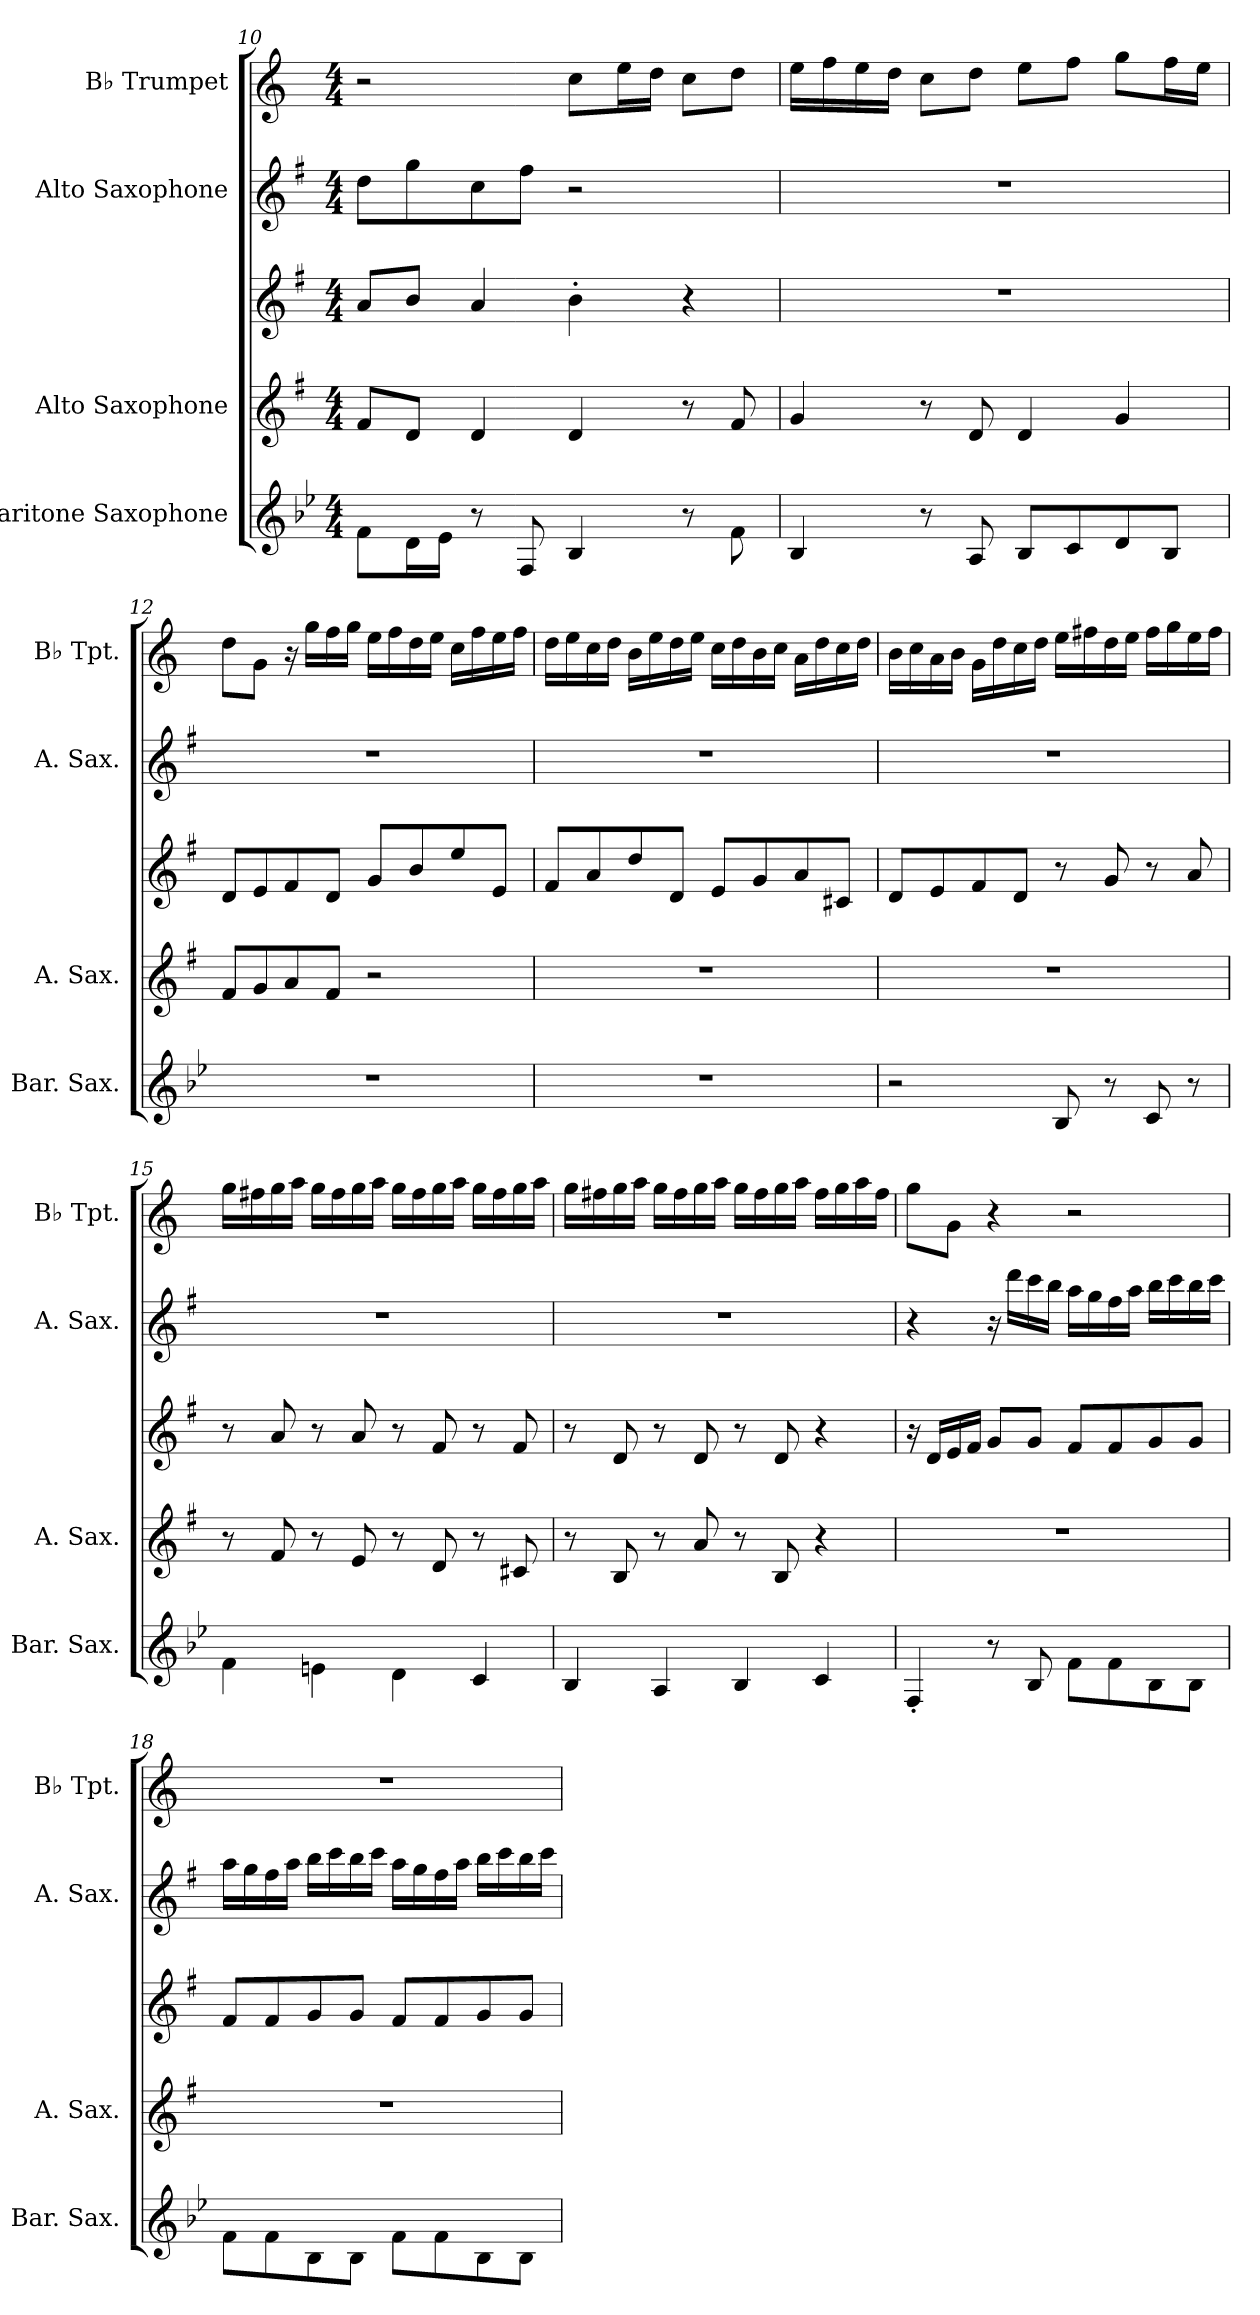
**kern	**kern	**kern	**kern	**kern
*part4	*part3	*part3	*part2	*part1
*staff5	*staff4	*staff3	*staff2	*staff1
*I"Baritone Saxophone	*I"Alto Saxophone	*	*I"Alto Saxophone	*I"B♭ Trumpet
*I'Bar. Sax.	*I'A. Sax.	*	*I'A. Sax.	*I'B♭ Tpt.
*clefG2	*clefG2	*clefG2	*clefG2	*clefG2
*ITrd12c21	*ITrd5c9	*ITrd5c9	*ITrd5c9	*ITrd1c2
*k[b-e-]	*k[b-e-]	*k[b-e-]	*k[b-e-]	*k[b-e-]
*M4/4	*M4/4	*M4/4	*M4/4	*M4/4
=10	=10	=10	=10	=10
8F\L	8A/L	8c/L	8f\L	2r
16D\L	8F/J	8d/J	8b-\	.
16E-\JJ	.	.	.	.
8r	4F/	4c/	8e-\	.
8FF/	.	.	8a\J	.
4BB-/	4F/	4d'\	2r	8b-\L
.	.	.	.	16dd\L
.	.	.	.	16cc\JJ
8r	8r	4r	.	8b-\L
8F\	8A/	.	.	8cc\J
=11	=11	=11	=11	=11
4BB-/	4B-/	1r	1r	16dd\LL
.	.	.	.	16ee-\
.	.	.	.	16dd\
.	.	.	.	16cc\JJ
8r	8r	.	.	8b-\L
8AA/	8F/	.	.	8cc\J
8BB-/L	4F/	.	.	8dd\L
8C/	.	.	.	8ee-\J
8D/	4B-/	.	.	8ff\L
8BB-/J	.	.	.	16ee-\L
.	.	.	.	16dd\JJ
!!LO:PB:g=z
=12	=12	=12	=12	=12
1r	8A/L	8F/L	1r	8cc\L
.	8B-/	8G/	.	8f\J
.	8c/	8A/	.	16r
.	.	.	.	16ff\LL
.	8A/J	8F/J	.	16ee-\
.	.	.	.	16ff\JJ
.	2r	8B-/L	.	16dd\LL
.	.	.	.	16ee-\
.	.	8d/	.	16cc\
.	.	.	.	16dd\JJ
.	.	8g/	.	16b-\LL
.	.	.	.	16ee-\
.	.	8G/J	.	16dd\
.	.	.	.	16ee-\JJ
=13	=13	=13	=13	=13
1r	1r	8A/L	1r	16cc\LL
.	.	.	.	16dd\
.	.	8c/	.	16b-\
.	.	.	.	16cc\JJ
.	.	8f/	.	16a\LL
.	.	.	.	16dd\
.	.	8F/J	.	16cc\
.	.	.	.	16dd\JJ
.	.	8G/L	.	16b-\LL
.	.	.	.	16cc\
.	.	8B-/	.	16a\
.	.	.	.	16b-\JJ
.	.	8c/	.	16g\LL
.	.	.	.	16cc\
.	.	8En/J	.	16b-\
.	.	.	.	16cc\JJ
!!LO:LB:g=z
=14	=14	=14	=14	=14
2r	1r	8F/L	1r	16a\LL
.	.	.	.	16b-\
.	.	8G/	.	16g\
.	.	.	.	16a\JJ
.	.	8A/	.	16f\LL
.	.	.	.	16cc\
.	.	8F/J	.	16b-\
.	.	.	.	16cc\JJ
8BB-/	.	8r	.	16dd\LL
.	.	.	.	16een\
8r	.	8B-/	.	16cc\
.	.	.	.	16dd\JJ
8C/	.	8r	.	16ee\LL
.	.	.	.	16ff\
8r	.	8c/	.	16dd\
.	.	.	.	16ee\JJ
=15	=15	=15	=15	=15
4F\	8r	8r	1r	16ff\LL
.	.	.	.	16een\
.	8A/	8c/	.	16ff\
.	.	.	.	16gg\JJ
4En\	8r	8r	.	16ff\LL
.	.	.	.	16ee\
.	8G/	8c/	.	16ff\
.	.	.	.	16gg\JJ
4D\	8r	8r	.	16ff\LL
.	.	.	.	16ee\
.	8F/	8A/	.	16ff\
.	.	.	.	16gg\JJ
4C/	8r	8r	.	16ff\LL
.	.	.	.	16ee\
.	8En/	8A/	.	16ff\
.	.	.	.	16gg\JJ
!!LO:PB:g=z
=16	=16	=16	=16	=16
4BB-/	8r	8r	1r	16ff\LL
.	.	.	.	16een\
.	8D/	8F/	.	16ff\
.	.	.	.	16gg\JJ
4AA/	8r	8r	.	16ff\LL
.	.	.	.	16ee\
.	8c/	8F/	.	16ff\
.	.	.	.	16gg\JJ
4BB-/	8r	8r	.	16ff\LL
.	.	.	.	16ee\
.	8D/	8F/	.	16ff\
.	.	.	.	16gg\JJ
4C/	4r	4r	.	16ee\LL
.	.	.	.	16ff\
.	.	.	.	16gg\
.	.	.	.	16ee\JJ
=17	=17	=17	=17	=17
4FF'/	1r	16r	4r	8ff\L
.	.	16F/LL	.	.
.	.	16G/	.	8f\J
.	.	16A/JJ	.	.
8r	.	8B-/L	16r	4r
.	.	.	16ff\LL	.
8BB-/	.	8B-/J	16ee-\	.
.	.	.	16dd\JJ	.
8F\L	.	8A/L	16cc\LL	2r
.	.	.	16b-\	.
8F\	.	8A/	16a\	.
.	.	.	16cc\JJ	.
8BB-\	.	8B-/	16dd\LL	.
.	.	.	16ee-\	.
8BB-\J	.	8B-/J	16dd\	.
.	.	.	16ee-\JJ	.
!!LO:LB:g=z
=18	=18	=18	=18	=18
8F\L	1r	8A/L	16cc\LL	1r
.	.	.	16b-\	.
8F\	.	8A/	16a\	.
.	.	.	16cc\JJ	.
8BB-\	.	8B-/	16dd\LL	.
.	.	.	16ee-\	.
8BB-\J	.	8B-/J	16dd\	.
.	.	.	16ee-\JJ	.
8F\L	.	8A/L	16cc\LL	.
.	.	.	16b-\	.
8F\	.	8A/	16a\	.
.	.	.	16cc\JJ	.
8BB-\	.	8B-/	16dd\LL	.
.	.	.	16ee-\	.
8BB-\J	.	8B-/J	16dd\	.
.	.	.	16ee-\JJ	.
=	=	=	=	=
*-	*-	*-	*-	*-
